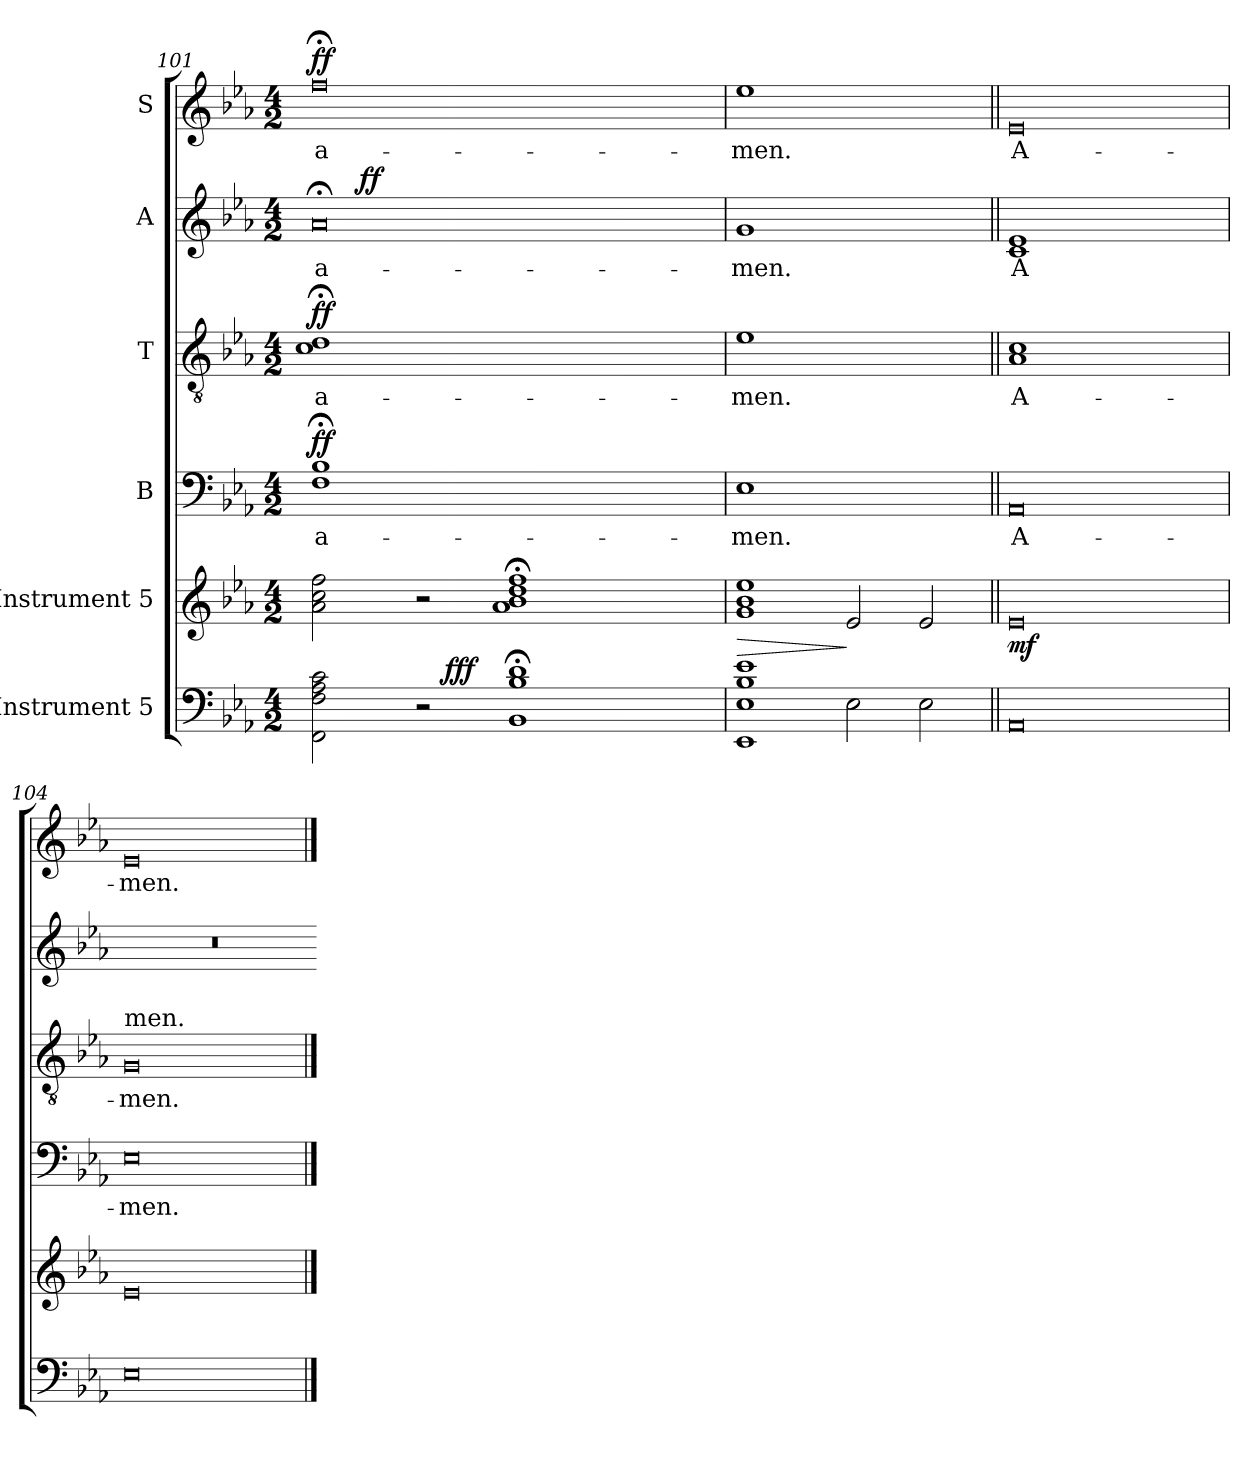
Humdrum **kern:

**kern	**dynam	**kern	**dynam	**kern	**text	**dynam	**kern	**text	**dynam	**kern	**text	**dynam	**kern	**text	**dynam
*part6	*part6	*part5	*part5	*part4	*part4	*part4	*part3	*part3	*part3	*part2	*part2	*part2	*part1	*part1	*part1
*staff6	*staff6	*staff5	*staff5	*staff4	*staff4	*staff4	*staff3	*staff3	*staff3	*staff2	*staff2	*staff2	*staff1	*staff1	*staff1
*I"Instrument 5	*	*I"Instrument 5	*	*I"B	*	*	*I"T	*	*	*I"A	*	*	*I"S	*	*
*clefF4	*	*clefG2	*	*clefF4	*	*	*clefGv2	*	*	*clefG2	*	*	*clefG2	*	*
*k[b-e-a-]	*	*k[b-e-a-]	*	*k[b-e-a-]	*	*	*k[b-e-a-]	*	*	*k[b-e-a-]	*	*	*k[b-e-a-]	*	*
*E-:	*	*E-:	*	*E-:	*	*	*E-:	*	*	*E-:	*	*	*E-:	*	*
*M4/2	*	*M4/2	*	*M4/2	*	*	*M4/2	*	*	*M4/2	*	*	*M4/2	*	*
=101	=101	=101	=101	=101	=101	=101	=101	=101	=101	=101	=101	=101	=101	=101	=101
!	!	!	!	!	!LO:LY:b	!LO:DY:a	!	!LO:LY:b	!LO:DY:a	!	!LO:LY:b	!	!	!LO:LY:b	!LO:DY:a
*^	*	*	*	*	*	*	*	*	*	*^	*	*	*	*	*
2A-\ 2F\ 2FF\ 2c\	2ryy	.	2ff\ 2cc\ 2a-\	.	(>1F;< 1B-;<	a-	ff	(>1c;< 1d;<	a-	ff	0a-;<	8ryy	a-	.	0ff;<	-a-	ff
.	.	.	.	.	.	.	.	.	.	.	.	32.ryy	.	.	.	.	.
!	!	!	!	!	!	!	!	!	!	!	!	!	!	!LO:DY:a	!	!	!
.	.	.	.	.	.	.	.	.	.	.	.	1ryy	.	ff	.	.	.
2r	16..ryy	.	2r	.	.	.	.	.	.	.	.	.	.	.	.	.	.
!	!	!LO:DY:a	!	!	!	!	!	!	!	!	!	!	!	!	!	!	!
.	1ryy	fff	.	.	.	.	.	.	.	.	.	.	.	.	.	.	.
1d; 1B-; 1BB-;	.	.	1ff;< 1dd;< 1a-;< 1b-;<	.	1ryy	.	.	1ryy	.	.	.	.	.	.	.	.	.
.	.	.	.	.	.	.	.	.	.	.	.	2ryy	.	.	.	.	.
.	4ryy	.	.	.	.	.	.	.	.	.	.	.	.	.	.	.	.
.	.	.	.	.	.	.	.	.	.	.	.	4ryy	.	.	.	.	.
.	8ryy	.	.	.	.	.	.	.	.	.	.	.	.	.	.	.	.
.	.	.	.	.	.	.	.	.	.	.	.	16ryy	.	.	.	.	.
.	64ryy	.	.	.	.	.	.	.	.	.	.	64ryy	.	.	.	.	.
=102	=102	=102	=102	=102	=102	=102	=102	=102	=102	=102	=102	=102	=102	=102	=102	=102	=102
!	!	!	!	!LO:HP:b	!	!LO:LY:b	!	!	!LO:LY:b	!	!	!	!LO:LY:b	!	!	!LO:LY:b	!
*v	*v	*	*	*	*	*	*	*	*	*	*v	*v	*	*	*	*	*
1e- 1B- 1EE- 1E-	.	1ee- 1b- 1g	>	1E-	-men.	.	1e-	-men.	.	1g	-men.	.	1ee-	-men.	.
2E-\	.	2e-/	]	1ryy	.	.	1ryy	.	.	1ryy	.	.	1ryy	.	.
2E-\	.	2e-/	.	.	.	.	.	.	.	.	.	.	.	.	.
=103||	=103||	=103||	=103||	=103||	=103||	=103||	=103||	=103||	=103||	=103||	=103||	=103||	=103||	=103||	=103||
!	!	!	!LO:DY:b	!	!LO:LY:b	!	!	!LO:LY:b	!	!	!LO:LY:b	!	!	!LO:LY:b	!
0AA-	.	0e-	mf	0AA-	A-	.	(>1c 1A-	A-	.	(<1e- 1c	A-	.	0e-	A-	.
.	.	.	.	.	.	.	1ryy	.	.	1ryy	.	.	.	.	.
=104	=104	=104	=104	=104	=104	=104	=104	=104	=104	=104	=104	=104	=104	=104	=104
!	!	!	!	!	!	!	!LO:TX:a:t=men.	!	!	!	!	!	!	!	!
!	!	!	!	!	!LO:LY:b	!	!	!LO:LY:b	!	!	!	!	!	!LO:LY:b	!
0E-	.	0e-	.	0E-	-men.	.	0G	-men.	.	0r	.	.	0e-	-men.	.
==	==	==	==	==	==	==	==	==	==	=	==	==	==	==	==
*-	*-	*-	*-	*-	*-	*-	*-	*-	*-	*-	*-	*-	*-	*-	*-
